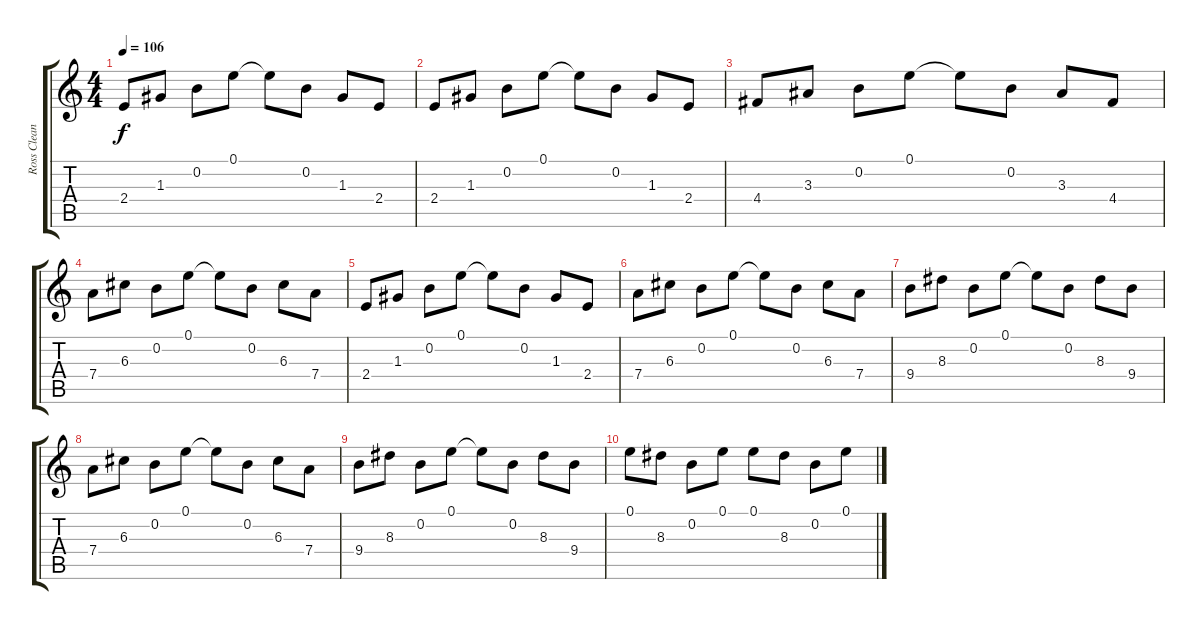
\track ("Ross Clean" "Ross Clean") {instrument electricguitarclean}
\staff {score tabs}
\tuning (E4 B3 G3 D3 A2 E2) {hide}
\ts (4 4)
\tempo 106
\clef g2
\ks c
2.4.8{dy f} 1.3.8 0.2.8 0.1.8 0.1{t}.8 0.2.8 1.3.8 2.4.8 |
2.4.8 1.3.8 0.2.8 0.1.8 0.1{t}.8 0.2.8 1.3.8 2.4.8 |
4.4.8 3.3.8 0.2.8 0.1.8 0.1{t}.8 0.2.8 3.3.8 4.4.8 |
7.4.8 6.3.8 0.2.8 0.1.8 0.1{t}.8 0.2.8 6.3.8 7.4.8 |
2.4.8 1.3.8 0.2.8 0.1.8 0.1{t}.8 0.2.8 1.3.8 2.4.8 |
7.4.8 6.3.8 0.2.8 0.1.8 0.1{t}.8 0.2.8 6.3.8 7.4.8 |
9.4.8 8.3.8 0.2.8 0.1.8 0.1{t}.8 0.2.8 8.3.8 9.4.8 |
7.4.8 6.3.8 0.2.8 0.1.8 0.1{t}.8 0.2.8 6.3.8 7.4.8 |
9.4.8 8.3.8 0.2.8 0.1.8 0.1{t}.8 0.2.8 8.3.8 9.4.8 |
0.1.8 8.3.8 0.2.8 0.1.8 0.1.8 8.3.8 0.2.8 0.1.8
